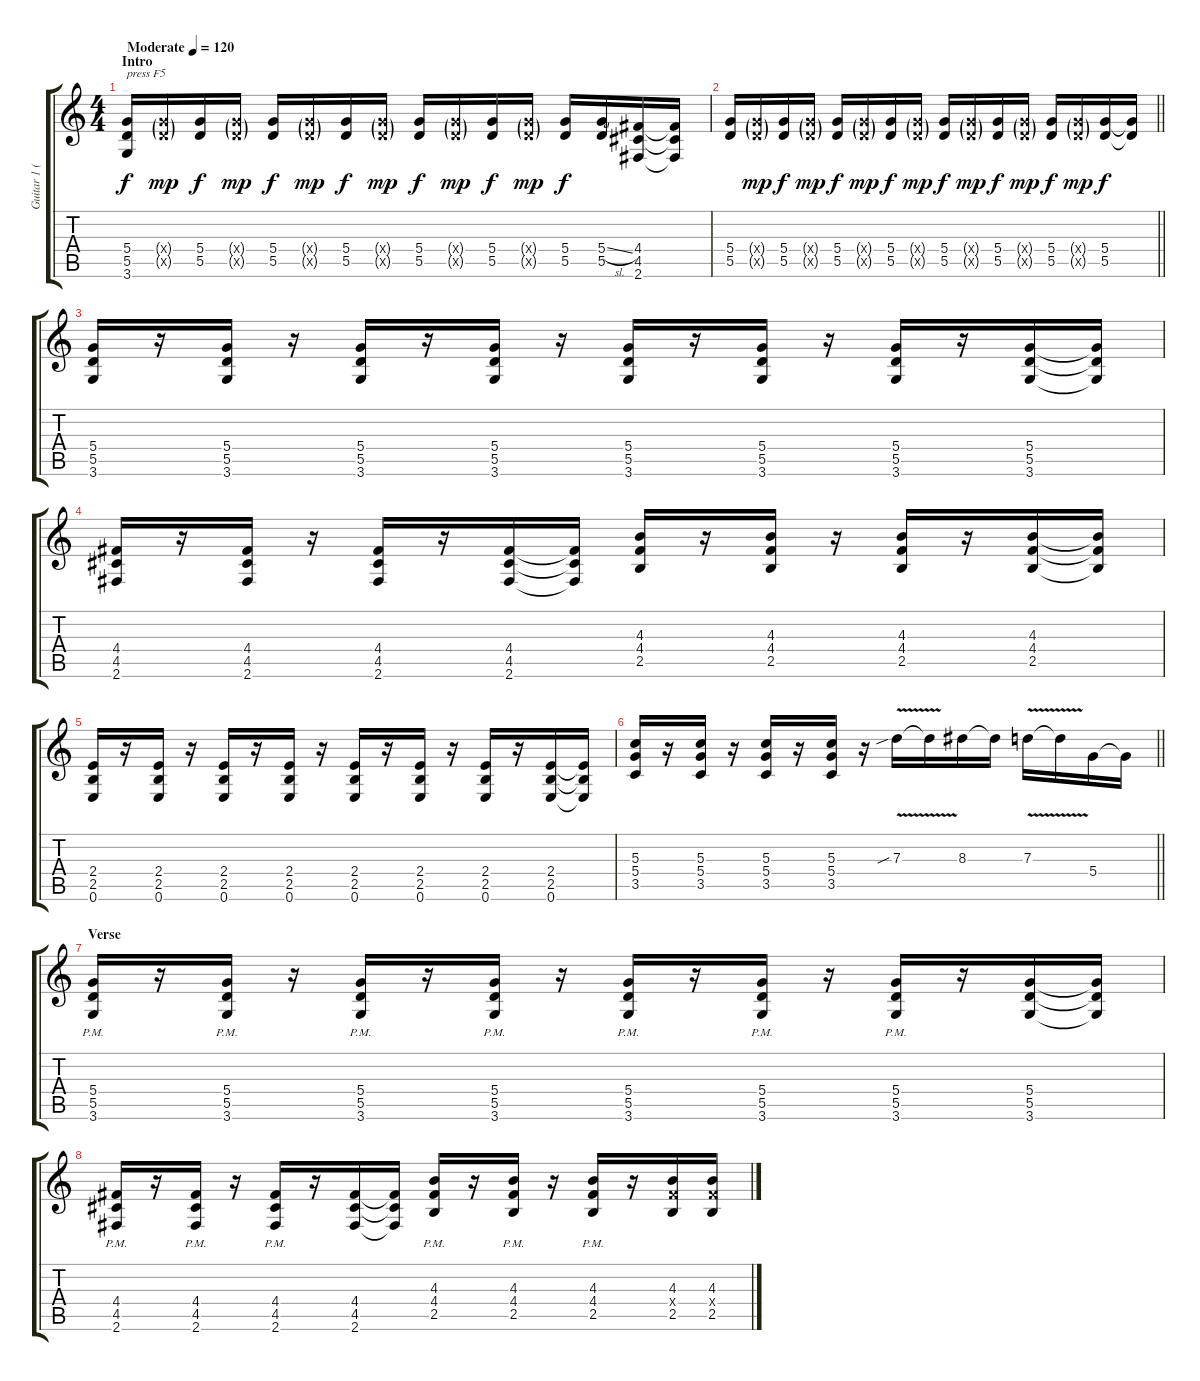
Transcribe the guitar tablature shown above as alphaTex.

\track ("Guitar 1 (Toro)" "Guitar 1 (") {instrument overdrivenguitar}
\staff {score tabs}
\tuning (E4 B3 G3 D3 A2 E2) {hide}
\ts (4 4)
\section ("" "Intro")
\tempo (120 "Moderate")
\tempo 100
\tempo (120 "Moderate")
\clef g2
\ks c
(5.4 5.5 3.6).16{txt "press F5" dy f volume 11 balance 0 instrument overdrivenguitar} (5.4{g x} 5.5{g x}).16{dy mp} (5.4 5.5).16{dy f} (5.4{g x} 5.5{g x}).16{dy mp} (5.4 5.5).16{dy f} (5.4{g x} 5.5{g x}).16{dy mp} (5.4 5.5).16{dy f} (5.4{g x} 5.5{g x}).16{dy mp} (5.4 5.5).16{dy f} (5.4{g x} 5.5{g x}).16{dy mp} (5.4 5.5).16{dy f} (5.4{g x} 5.5{g x}).16{dy mp} (5.4 5.5).16{dy f} (5.4{sl} 5.5).16 (4.4 4.5 2.6).16 (4.4{t} 4.5{t} 2.6{t}).16 |
\barLineRight lightlight
(5.4 5.5).16{instrument overdrivenguitar} (5.4{g x} 5.5{g x}).16{dy mp} (5.4 5.5).16{dy f} (5.4{g x} 5.5{g x}).16{dy mp} (5.4 5.5).16{dy f} (5.4{g x} 5.5{g x}).16{dy mp} (5.4 5.5).16{dy f} (5.4{g x} 5.5{g x}).16{dy mp} (5.4 5.5).16{dy f} (5.4{g x} 5.5{g x}).16{dy mp} (5.4 5.5).16{dy f} (5.4{g x} 5.5{g x}).16{dy mp} (5.4 5.5).16{dy f} (5.4{g x} 5.5{g x}).16{dy mp} (5.4 5.5).16{dy f} (5.4{t} 5.5{t}).16 |
(5.4 5.5 3.6).16{volume 14 balance 6} r.16 (5.4 5.5 3.6).16 r.16 (5.4 5.5 3.6).16 r.16 (5.4 5.5 3.6).16 r.16 (5.4 5.5 3.6).16 r.16 (5.4 5.5 3.6).16 r.16 (5.4 5.5 3.6).16 r.16 (5.4 5.5 3.6).16 (5.4{t} 5.5{t} 3.6{t}).16 |
(4.4 4.5 2.6).16 r.16 (4.4 4.5 2.6).16 r.16 (4.4 4.5 2.6).16 r.16 (4.4 4.5 2.6).16 (4.4{t} 4.5{t} 2.6{t}).16 (4.3 4.4 2.5).16 r.16 (4.3 4.4 2.5).16 r.16 (4.3 4.4 2.5).16 r.16 (4.3 4.4 2.5).16 (4.3{t} 4.4{t} 2.5{t}).16 |
(2.4 2.5 0.6).16 r.16 (2.4 2.5 0.6).16 r.16 (2.4 2.5 0.6).16 r.16 (2.4 2.5 0.6).16 r.16 (2.4 2.5 0.6).16 r.16 (2.4 2.5 0.6).16 r.16 (2.4 2.5 0.6).16 r.16 (2.4 2.5 0.6).16 (2.4{t} 2.5{t} 0.6{t}).16 |
\barLineRight lightlight
(5.3 5.4 3.5).16 r.16 (5.3 5.4 3.5).16 r.16 (5.3 5.4 3.5).16 r.16 (5.3 5.4 3.5).16 r.16 7.3{v sib}.16 7.3{t}.16 8.3.16 8.3{t}.16 7.3{v}.16 7.3{t}.16 5.4.16 5.4{t}.16 |
\section ("" "Verse")
(5.4{pm} 5.5{pm} 3.6{pm}).16 r.16 (5.4{pm} 5.5{pm} 3.6{pm}).16 r.16 (5.4{pm} 5.5{pm} 3.6{pm}).16 r.16 (5.4{pm} 5.5{pm} 3.6{pm}).16 r.16 (5.4{pm} 5.5{pm} 3.6{pm}).16 r.16 (5.4{pm} 5.5{pm} 3.6{pm}).16 r.16 (5.4{pm} 5.5{pm} 3.6{pm}).16 r.16 (5.4 5.5 3.6).16 (5.4{t} 5.5{t} 3.6{t}).16 |
(4.4{pm} 4.5{pm} 2.6{pm}).16 r.16 (4.4{pm} 4.5{pm} 2.6{pm}).16 r.16 (4.4{pm} 4.5{pm} 2.6{pm}).16 r.16 (4.4 4.5 2.6).16 (4.4{t} 4.5{t} 2.6{t}).16 (4.3{pm} 4.4{pm} 2.5{pm}).16 r.16 (4.3{pm} 4.4{pm} 2.5{pm}).16 r.16 (4.3{pm} 4.4{pm} 2.5{pm}).16 r.16 (4.3 4.4{x} 2.5).16 (4.3 4.4{x} 2.5).16
